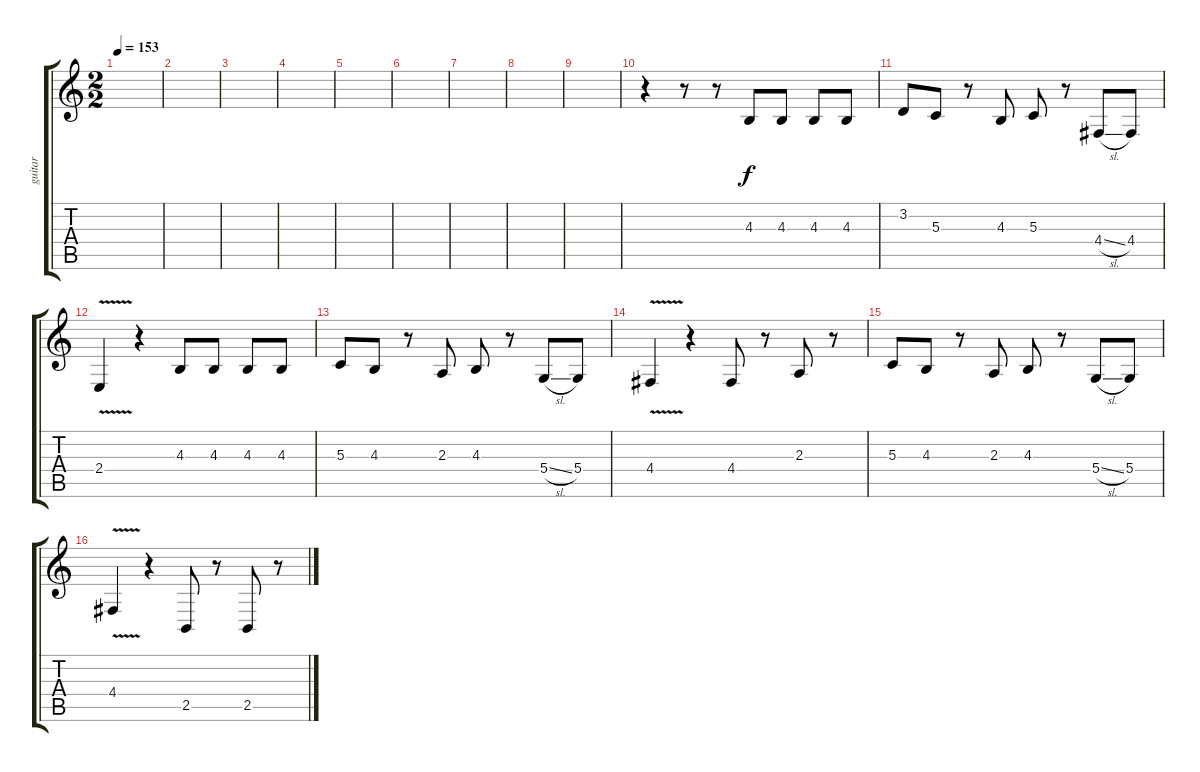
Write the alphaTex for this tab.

\track ("guitar" "guitar") {instrument clarinet}
\staff {score tabs}
\tuning (E4 B3 G3 D3 A2 E2) {hide}
\ts (2 2)
\tempo 153
\clef g2
\ks c
|
|
|
|
|
|
|
|
|
r.4 r.8 r.8 4.3.8 4.3.8 4.3.8 4.3.8 |
3.2.8 5.3.8 r.8 4.3.8 5.3.8 r.8 4.4{sl}.8 4.4.8 |
2.4{v}.4 r.4 4.3.8 4.3.8 4.3.8 4.3.8 |
5.3.8 4.3.8 r.8 2.3.8 4.3.8 r.8 5.4{sl}.8 5.4.8 |
4.4{v}.4 r.4 4.4.8 r.8 2.3.8 r.8 |
5.3.8 4.3.8 r.8 2.3.8 4.3.8 r.8 5.4{sl}.8 5.4.8 |
4.4{v}.4 r.4 2.5.8 r.8 2.5.8 r.8
